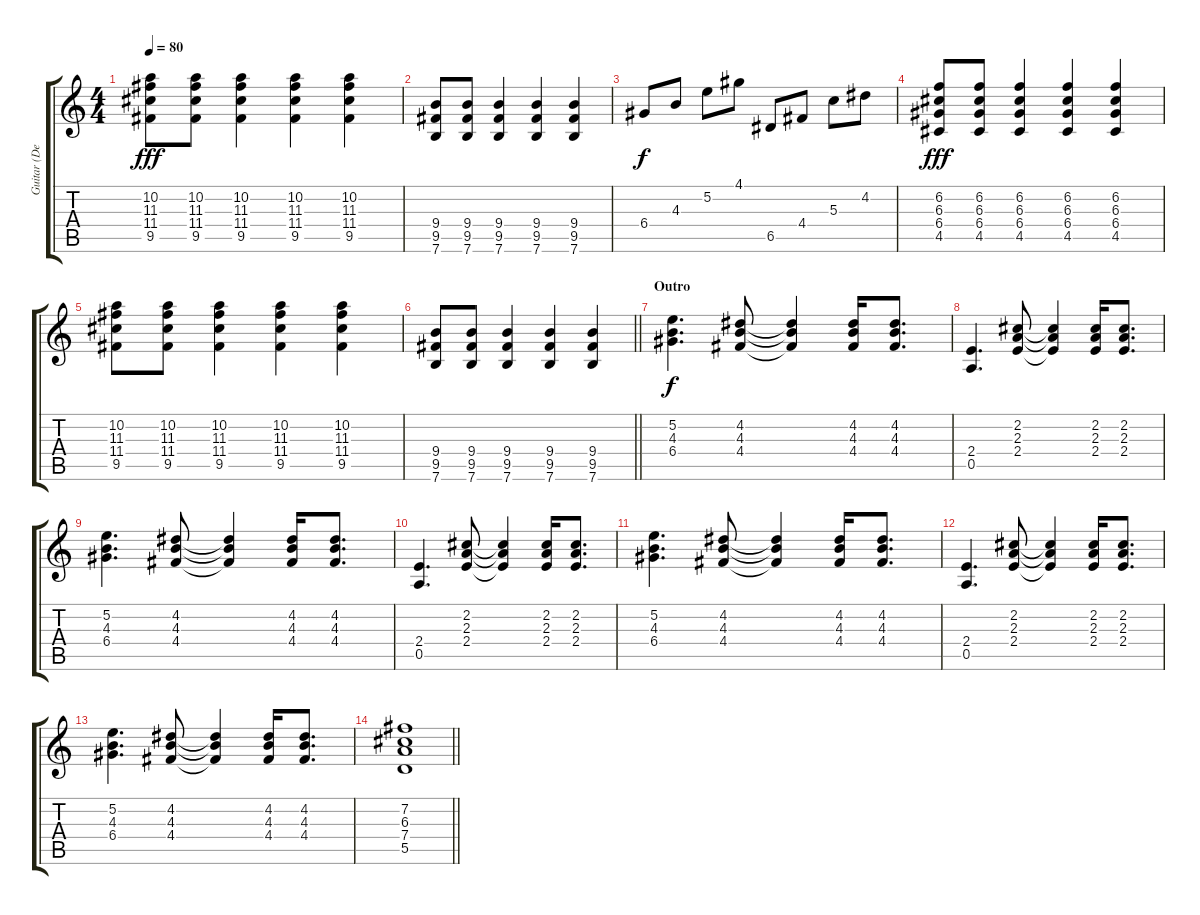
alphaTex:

\track ("Guitar (Dean DeLeo)" "Guitar (De") {instrument overdrivenguitar}
\staff {score tabs}
\tuning (E4 B3 G3 D3 A2 E2) {hide}
\ts (4 4)
\tempo 80
\clef g2
\ks c
(10.2 11.3 11.4 9.5).8{dy fff} (10.2 11.3 11.4 9.5).8 (10.2 11.3 11.4 9.5).4 (10.2 11.3 11.4 9.5).4 (10.2 11.3 11.4 9.5).4 |
(9.4 9.5 7.6).8 (9.4 9.5 7.6).8 (9.4 9.5 7.6).4 (9.4 9.5 7.6).4 (9.4 9.5 7.6).4 |
6.4.8{dy f} 4.3.8 5.2.8 4.1.8 6.5.8 4.4.8 5.3.8 4.2.8 |
(6.2 6.3 6.4 4.5).8{dy fff} (6.2 6.3 6.4 4.5).8 (6.2 6.3 6.4 4.5).4 (6.2 6.3 6.4 4.5).4 (6.2 6.3 6.4 4.5).4 |
(10.2 11.3 11.4 9.5).8 (10.2 11.3 11.4 9.5).8 (10.2 11.3 11.4 9.5).4 (10.2 11.3 11.4 9.5).4 (10.2 11.3 11.4 9.5).4 |
\barLineRight lightlight
(9.4 9.5 7.6).8 (9.4 9.5 7.6).8 (9.4 9.5 7.6).4 (9.4 9.5 7.6).4 (9.4 9.5 7.6).4 |
\section ("" "Outro")
(5.2 4.3 6.4).4{d dy f} (4.2 4.3 4.4).8 (4.2{t} 4.3{t} 4.4{t}).4 (4.2 4.3 4.4).16 (4.2 4.3 4.4).8{d} |
(2.4 0.5).4{d} (2.2 2.3 2.4).8 (2.2{t} 2.3{t} 2.4{t}).4 (2.2 2.3 2.4).16 (2.2 2.3 2.4).8{d} |
(5.2 4.3 6.4).4{d} (4.2 4.3 4.4).8 (4.2{t} 4.3{t} 4.4{t}).4 (4.2 4.3 4.4).16 (4.2 4.3 4.4).8{d} |
(2.4 0.5).4{d} (2.2 2.3 2.4).8 (2.2{t} 2.3{t} 2.4{t}).4 (2.2 2.3 2.4).16 (2.2 2.3 2.4).8{d} |
(5.2 4.3 6.4).4{d} (4.2 4.3 4.4).8 (4.2{t} 4.3{t} 4.4{t}).4 (4.2 4.3 4.4).16 (4.2 4.3 4.4).8{d} |
(2.4 0.5).4{d} (2.2 2.3 2.4).8 (2.2{t} 2.3{t} 2.4{t}).4 (2.2 2.3 2.4).16 (2.2 2.3 2.4).8{d} |
(5.2 4.3 6.4).4{d} (4.2 4.3 4.4).8 (4.2{t} 4.3{t} 4.4{t}).4 (4.2 4.3 4.4).16 (4.2 4.3 4.4).8{d} |
\barLineRight lightlight
(7.2 6.3 7.4 5.5).1
